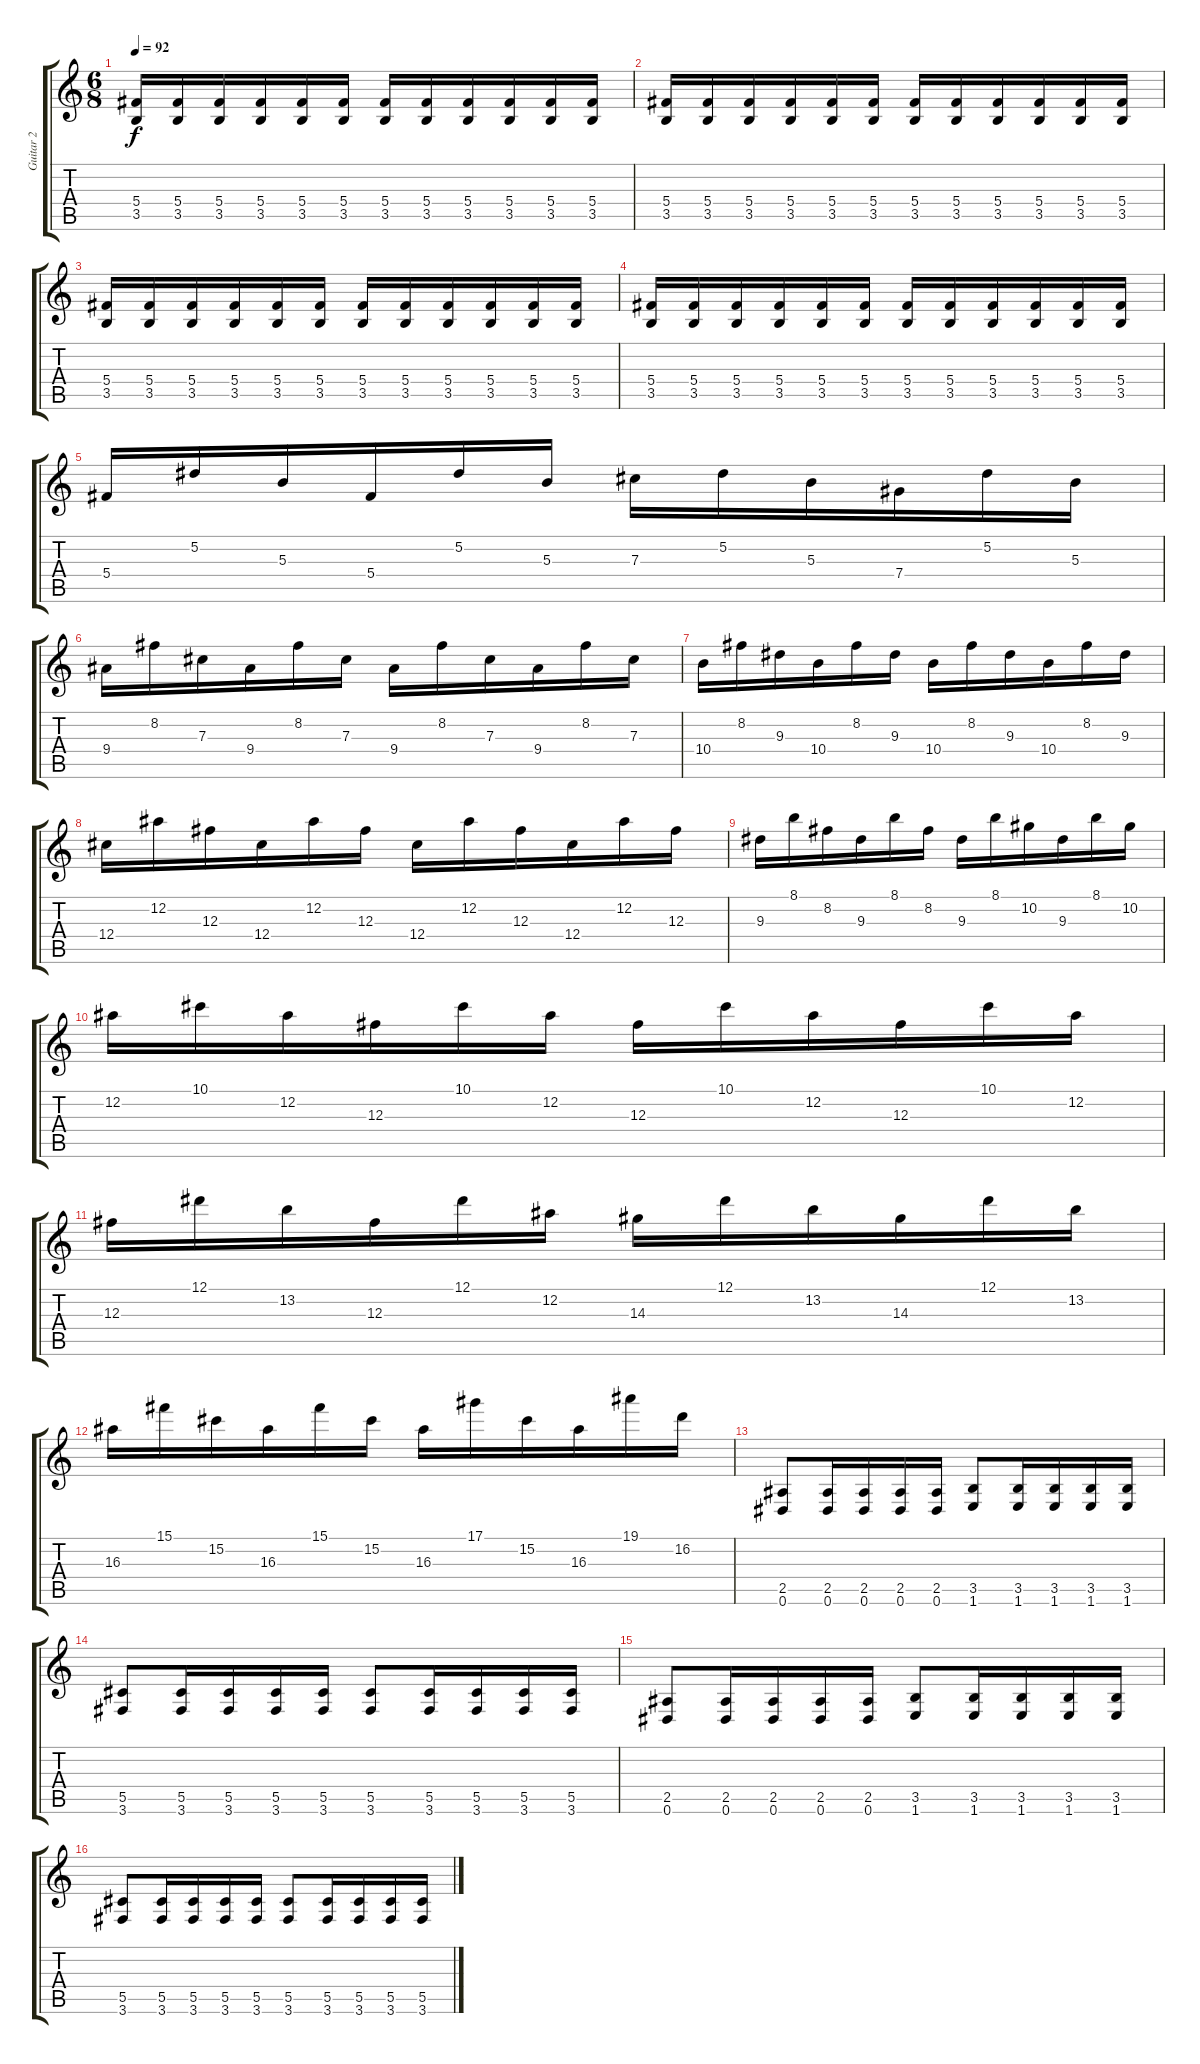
\track ("Guitar 2" "Guitar 2") {instrument overdrivenguitar}
\staff {score tabs}
\tuning (Eb4 Bb3 Gb3 Db3 Ab2 Eb2) {hide}
\ts (6 8)
\tempo 92
\clef g2
\ks c
(5.4 3.5).16{dy f} (5.4 3.5).16 (5.4 3.5).16 (5.4 3.5).16 (5.4 3.5).16 (5.4 3.5).16 (5.4 3.5).16 (5.4 3.5).16 (5.4 3.5).16 (5.4 3.5).16 (5.4 3.5).16 (5.4 3.5).16 |
(5.4 3.5).16 (5.4 3.5).16 (5.4 3.5).16 (5.4 3.5).16 (5.4 3.5).16 (5.4 3.5).16 (5.4 3.5).16 (5.4 3.5).16 (5.4 3.5).16 (5.4 3.5).16 (5.4 3.5).16 (5.4 3.5).16 |
(5.4 3.5).16 (5.4 3.5).16 (5.4 3.5).16 (5.4 3.5).16 (5.4 3.5).16 (5.4 3.5).16 (5.4 3.5).16 (5.4 3.5).16 (5.4 3.5).16 (5.4 3.5).16 (5.4 3.5).16 (5.4 3.5).16 |
(5.4 3.5).16 (5.4 3.5).16 (5.4 3.5).16 (5.4 3.5).16 (5.4 3.5).16 (5.4 3.5).16 (5.4 3.5).16 (5.4 3.5).16 (5.4 3.5).16 (5.4 3.5).16 (5.4 3.5).16 (5.4 3.5).16 |
5.4.16 5.2.16 5.3.16 5.4.16 5.2.16 5.3.16 7.3.16 5.2.16 5.3.16 7.4.16 5.2.16 5.3.16 |
9.4.16 8.2.16 7.3.16 9.4.16 8.2.16 7.3.16 9.4.16 8.2.16 7.3.16 9.4.16 8.2.16 7.3.16 |
10.4.16 8.2.16 9.3.16 10.4.16 8.2.16 9.3.16 10.4.16 8.2.16 9.3.16 10.4.16 8.2.16 9.3.16 |
12.4.16 12.2.16 12.3.16 12.4.16 12.2.16 12.3.16 12.4.16 12.2.16 12.3.16 12.4.16 12.2.16 12.3.16 |
9.3.16 8.1.16 8.2.16 9.3.16 8.1.16 8.2.16 9.3.16 8.1.16 10.2.16 9.3.16 8.1.16 10.2.16 |
12.2.16 10.1.16 12.2.16 12.3.16 10.1.16 12.2.16 12.3.16 10.1.16 12.2.16 12.3.16 10.1.16 12.2.16 |
12.3.16 12.1.16 13.2.16 12.3.16 12.1.16 12.2.16 14.3.16 12.1.16 13.2.16 14.3.16 12.1.16 13.2.16 |
16.3.16 15.1.16 15.2.16 16.3.16 15.1.16 15.2.16 16.3.16 17.1.16 15.2.16 16.3.16 19.1.16 16.2.16 |
(2.5 0.6).8 (2.5 0.6).16 (2.5 0.6).16 (2.5 0.6).16 (2.5 0.6).16 (3.5 1.6).8 (3.5 1.6).16 (3.5 1.6).16 (3.5 1.6).16 (3.5 1.6).16 |
(5.5 3.6).8 (5.5 3.6).16 (5.5 3.6).16 (5.5 3.6).16 (5.5 3.6).16 (5.5 3.6).8 (5.5 3.6).16 (5.5 3.6).16 (5.5 3.6).16 (5.5 3.6).16 |
(2.5 0.6).8 (2.5 0.6).16 (2.5 0.6).16 (2.5 0.6).16 (2.5 0.6).16 (3.5 1.6).8 (3.5 1.6).16 (3.5 1.6).16 (3.5 1.6).16 (3.5 1.6).16 |
(5.5 3.6).8 (5.5 3.6).16 (5.5 3.6).16 (5.5 3.6).16 (5.5 3.6).16 (5.5 3.6).8 (5.5 3.6).16 (5.5 3.6).16 (5.5 3.6).16 (5.5 3.6).16
